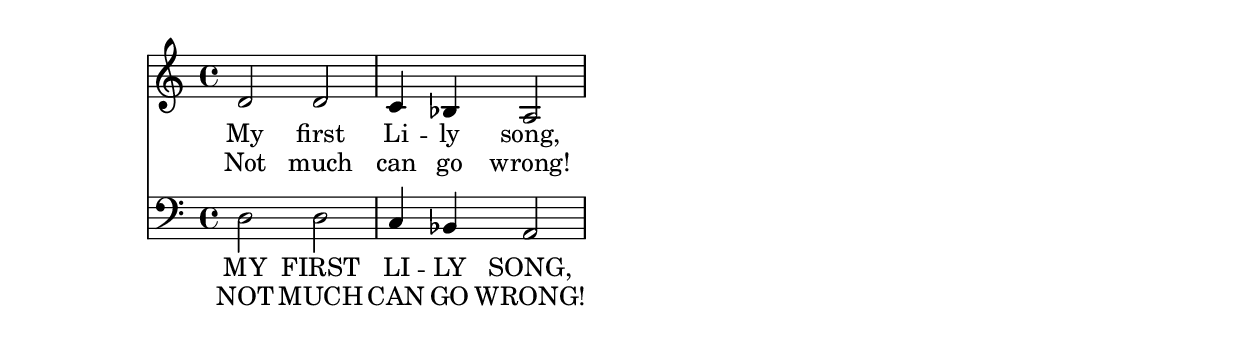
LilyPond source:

\header {
    
    texidoc = "newlyrics, multiple stanzas, multiple lyric voices."
    
}
\layout { ragged-right = ##t }
<<
    \new Staff \relative {
	d'2 d c4 bes a2 \break
    }
    \addlyrics {
	My first Li -- ly song,
    }
    \addlyrics {
	Not much can go wrong!
    }
    \new Staff \relative {
	\clef bass
	d2 d c4 bes a2 \break
    }
    \addlyrics {
	MY FIRST LI -- LY SONG,
    }
    \addlyrics {
	NOT MUCH CAN GO WRONG!
    }
>>

\version "2.12.0"
